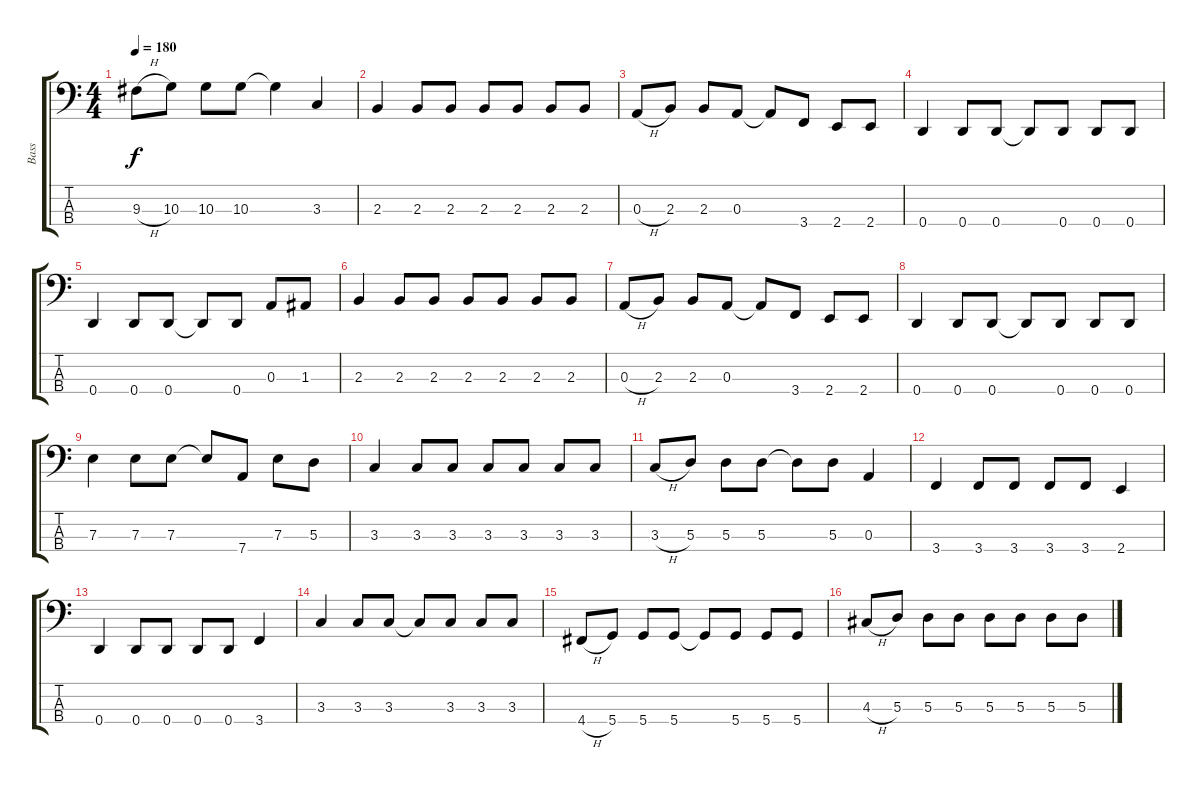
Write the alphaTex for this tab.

\track ("Bass" "Bass") {instrument acousticbass}
\staff {score tabs}
\tuning (G2 D2 A1 D1) {hide}
\ts (4 4)
\tempo 180
\clef f4
\ks c
9.3{h}.8{dy f} 10.3.8 10.3.8 10.3.8 10.3{t}.4 3.3.4 |
2.3.4 2.3.8 2.3.8 2.3.8 2.3.8 2.3.8 2.3.8 |
0.3{h}.8 2.3.8 2.3.8 0.3.8 0.3{t}.8 3.4.8 2.4.8 2.4.8 |
0.4.4 0.4.8 0.4.8 0.4{t}.8 0.4.8 0.4.8 0.4.8 |
0.4.4 0.4.8 0.4.8 0.4{t}.8 0.4.8 0.3.8 1.3.8 |
2.3.4 2.3.8 2.3.8 2.3.8 2.3.8 2.3.8 2.3.8 |
0.3{h}.8 2.3.8 2.3.8 0.3.8 0.3{t}.8 3.4.8 2.4.8 2.4.8 |
0.4.4 0.4.8 0.4.8 0.4{t}.8 0.4.8 0.4.8 0.4.8 |
7.3.4 7.3.8 7.3.8 7.3{t}.8 7.4.8 7.3.8 5.3.8 |
3.3.4 3.3.8 3.3.8 3.3.8 3.3.8 3.3.8 3.3.8 |
3.3{h}.8 5.3.8 5.3.8 5.3.8 5.3{t}.8 5.3.8 0.3.4 |
3.4.4 3.4.8 3.4.8 3.4.8 3.4.8 2.4.4 |
0.4.4 0.4.8 0.4.8 0.4.8 0.4.8 3.4.4 |
3.3.4 3.3.8 3.3.8 3.3{t}.8 3.3.8 3.3.8 3.3.8 |
4.4{h}.8 5.4.8 5.4.8 5.4.8 5.4{t}.8 5.4.8 5.4.8 5.4.8 |
4.3{h}.8 5.3.8 5.3.8 5.3.8 5.3.8 5.3.8 5.3.8 5.3.8
